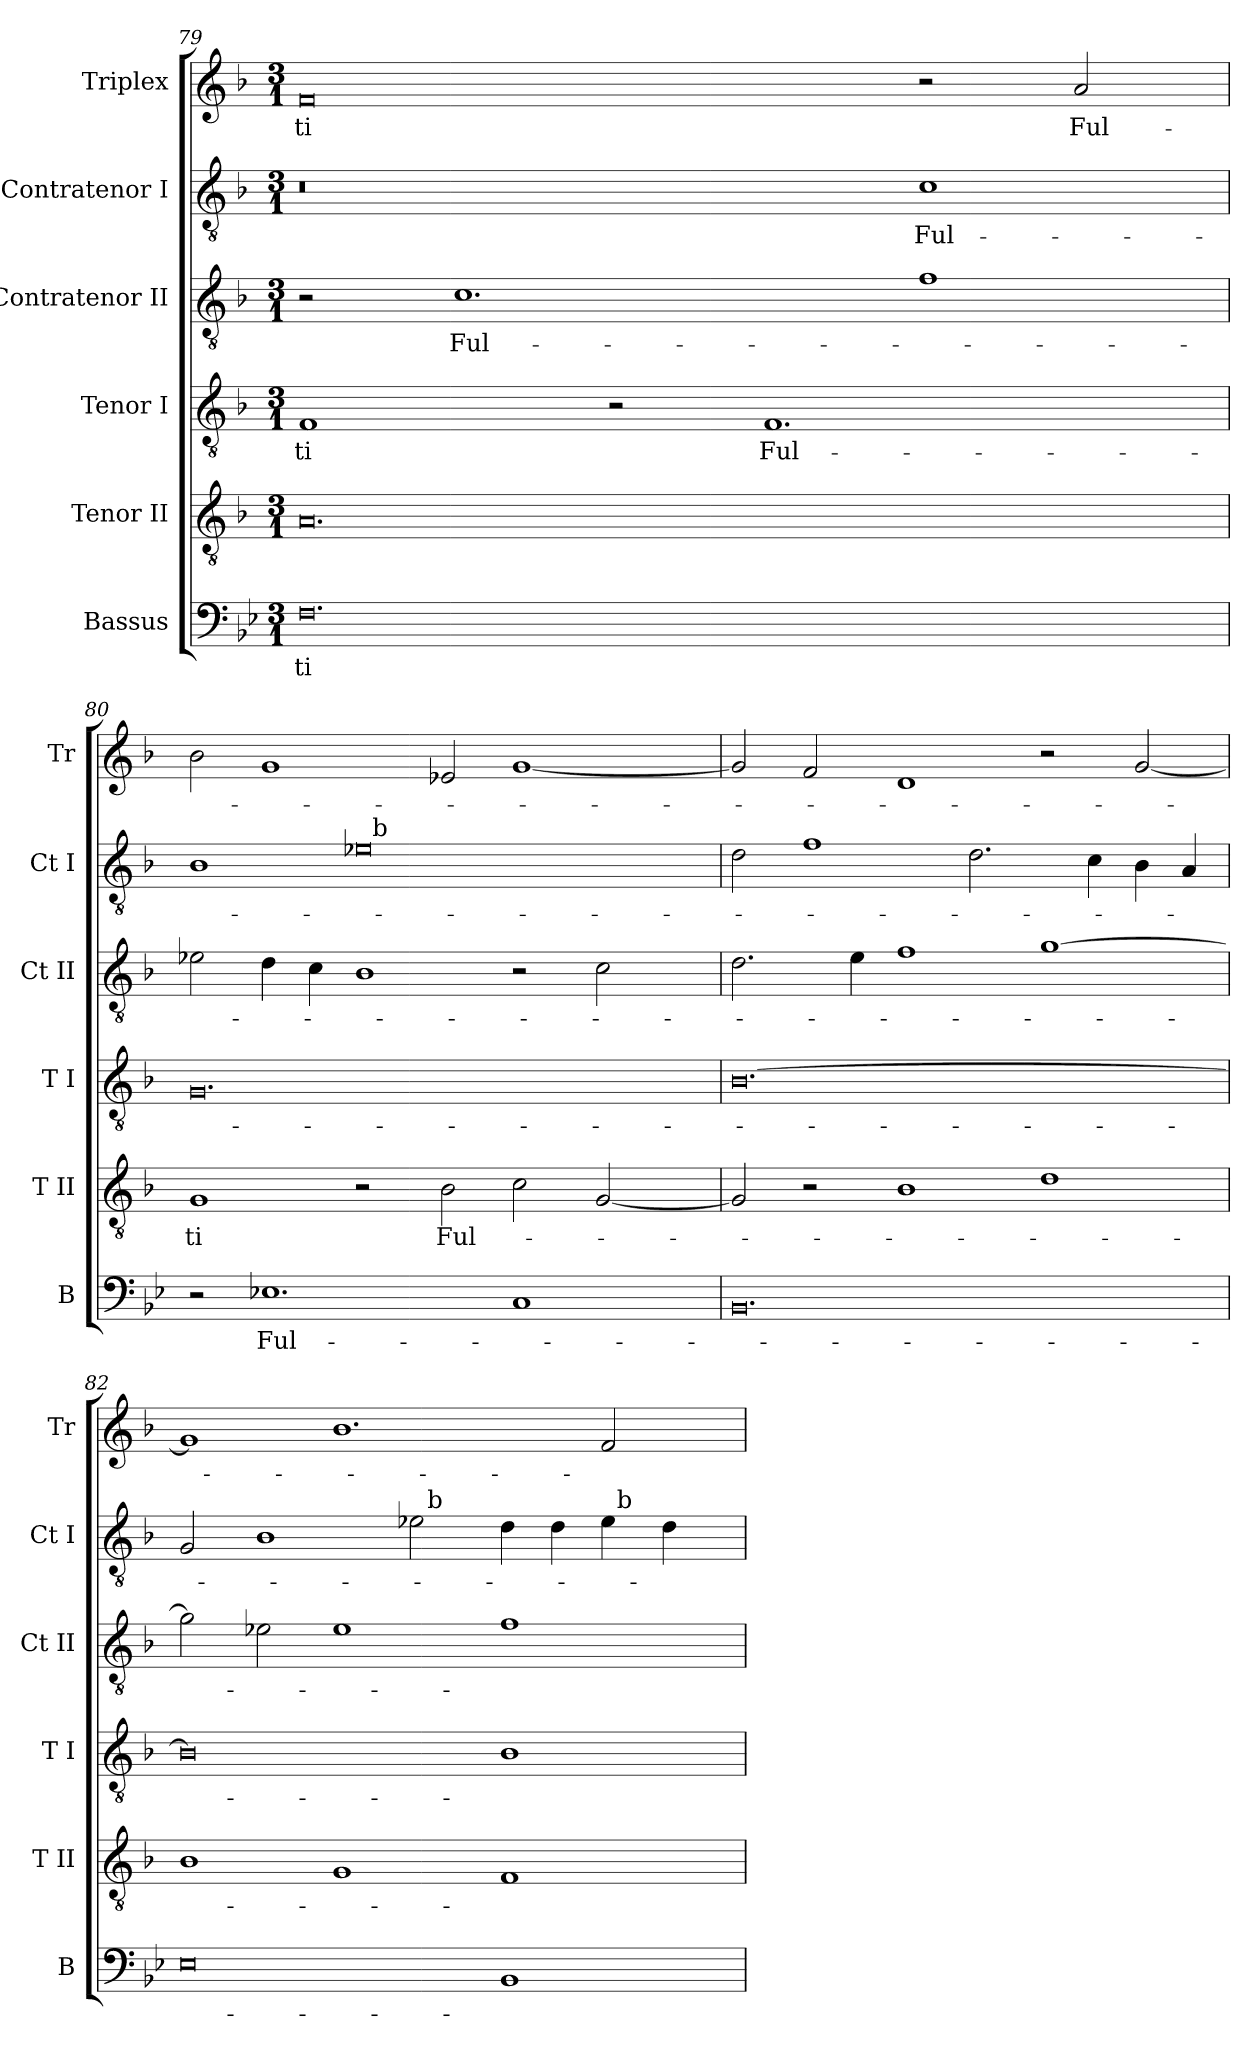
**kern	**text	**kern	**text	**kern	**text	**kern	**text	**kern	**text	**kern	**text
*part6	*part6	*part5	*part5	*part4	*part4	*part3	*part3	*part2	*part2	*part1	*part1
*staff6	*staff6	*staff5	*staff5	*staff4	*staff4	*staff3	*staff3	*staff2	*staff2	*staff1	*staff1
*I"Bassus	*	*I"Tenor II	*	*I"Tenor I	*	*I"Contratenor II	*	*I"Contratenor I	*	*I"Triplex	*
*I'B	*	*I'T II	*	*I'T I	*	*I'Ct II	*	*I'Ct I	*	*I'Tr	*
*clefF4	*	*clefGv2	*	*clefGv2	*	*clefGv2	*	*clefGv2	*	*clefG2	*
*	*	*ITrd7c12	*	*ITrd7c12	*	*ITrd7c12	*	*ITrd7c12	*	*	*
*k[b-e-]	*	*k[b-]	*	*k[b-]	*	*k[b-]	*	*k[b-]	*	*k[b-]	*
*B-:	*	*F:	*	*F:	*	*F:	*	*F:	*	*F:	*
*M3/1	*	*M3/1	*	*M3/1	*	*M3/1	*	*M3/1	*	*M3/1	*
=79	=79	=79	=79	=79	=79	=79	=79	=79	=79	=79	=79
!	!LO:LY:b:color=#000000	!	!	!	!	!	!	!	!	!	!
!	!	!	!	!	!LO:LY:b:color=#000000	!	!	!	!	!	!
!	!	!	!	!	!	!	!	!	!	!	!LO:LY:b:color=#000000
0.Fi	-ti	0.AAi	.	1FFi	-ti	2r	.	0r	.	0fi	-ti
!	!	!	!	!	!	!	!LO:LY:b:color=#000000	!	!	!	!
.	.	.	.	.	.	1.Ci	Ful-	.	.	.	.
.	.	.	.	2r	.	.	.	.	.	.	.
!	!	!	!	!	!LO:LY:b:color=#000000	!	!	!	!	!	!
.	.	.	.	1.FFi	Ful-	.	.	.	.	.	.
!	!	!	!	!	!	!	!	!	!LO:LY:b:color=#000000	!	!
.	.	.	.	.	.	1Fi	.	1Ci	Ful-	2r	.
!	!	!	!	!	!	!	!	!	!	!	!LO:LY:b:color=#000000
.	.	.	.	.	.	.	.	.	.	2ai/	Ful-
!!LO:PB:g=z
=80`	=80`	=80`	=80`	=80`	=80`	=80`	=80`	=80`	=80`	=80`	=80`
!	!	!	!LO:LY:b:color=#000000	!	!	!	!	!	!	!	!
*	*	*	*	*	*	*	*	*^	*	*	*
2r	.	1GGi	-ti	0.GGi	.	2E-Xi\	.	1BB-i	1ryy	.	2b-i\	.
!	!LO:LY:b:color=#000000	!	!	!	!	!	!	!	!	!	!	!
1.E-Xi	Ful-	.	.	.	.	4Di\	.	.	.	.	1gi	.
.	.	.	.	.	.	4Ci\	.	.	.	.	.	.
.	.	2r	.	.	.	1BB-i	.	0E-i	32ryy	.	.	.
.	.	.	.	.	.	.	.	.	256ryy	.	.	.
!	!	!	!	!	!	!	!	!	!LO:TX:a:t=b	!	!	!
.	.	.	.	.	.	.	.	.	1ryy	.	.	.
!	!	!	!LO:LY:b:color=#000000	!	!	!	!	!	!	!	!	!
.	.	2BB-i\	Ful-	.	.	.	.	.	.	.	2e-Xi/	.
1Ci	.	2Ci\	.	.	.	2r	.	.	.	.	[<1gi	.
.	.	.	.	.	.	.	.	.	2ryy	.	.	.
.	.	[<2GGi/	.	.	.	2Ci\	.	.	.	.	.	.
.	.	.	.	.	.	.	.	.	4ryy	.	.	.
.	.	.	.	.	.	.	.	.	8ryy	.	.	.
.	.	.	.	.	.	.	.	.	16ryy	.	.	.
.	.	.	.	.	.	.	.	.	64..ryy	.	.	.
*	*	*	*	*	*	*	*	*v	*v	*	*	*
=81`	=81`	=81`	=81`	=81`	=81`	=81`	=81`	=81`	=81`	=81`	=81`
0.BB-i	.	2GGi/]	.	[>0.BB-i	.	2.Di\	.	2Di\	.	2gi/]	.
.	.	2r	.	.	.	.	.	1Fi	.	2fi/	.
.	.	.	.	.	.	4Ei\	.	.	.	.	.
.	.	1BB-i	.	.	.	1Fi	.	.	.	1di	.
.	.	.	.	.	.	.	.	2.Di\	.	.	.
.	.	1Di	.	.	.	[>1Gi	.	.	.	2r	.
.	.	.	.	.	.	.	.	4Ci\	.	.	.
.	.	.	.	.	.	.	.	4BB-i\	.	[<2gi/	.
.	.	.	.	.	.	.	.	4AAi/	.	.	.
=82`	=82`	=82`	=82`	=82`	=82`	=82`	=82`	=82`	=82`	=82`	=82`
*	*	*	*	*	*	*	*	*^	*	*	*
0E-i	.	1BB-i	.	0BB-i]	.	2Gi\]	.	2GGi/	1ryy	.	1gi]	.
.	.	.	.	.	.	2E-Xi\	.	1BB-i	.	.	.	.
.	.	1GGi	.	.	.	1E-i	.	.	2ryy	.	1.b-i	.
.	.	.	.	.	.	.	.	2E-i\	32ryy	.	.	.
.	.	.	.	.	.	.	.	.	256ryy	.	.	.
!	!	!	!	!	!	!	!	!	!LO:TX:a:t=b	!	!	!
.	.	.	.	.	.	.	.	.	1ryy	.	.	.
1BB-i	.	1FFi	.	1BB-i	.	1Fi	.	4Di\	.	.	.	.
.	.	.	.	.	.	.	.	4Di\	.	.	.	.
.	.	.	.	.	.	.	.	4E-i\	.	.	2fi/	.
!	!	!	!	!	!	!	!	!	!LO:TX:a:t=b	!	!	!
.	.	.	.	.	.	.	.	.	4ryy	.	.	.
.	.	.	.	.	.	.	.	4Di\	.	.	.	.
.	.	.	.	.	.	.	.	.	8ryy	.	.	.
.	.	.	.	.	.	.	.	.	16ryy	.	.	.
.	.	.	.	.	.	.	.	.	64..ryy	.	.	.
*	*	*	*	*	*	*	*	*v	*v	*	*	*
=`	=`	=`	=`	=`	=`	=`	=`	=`	=`	=`	=`
*-	*-	*-	*-	*-	*-	*-	*-	*-	*-	*-	*-
